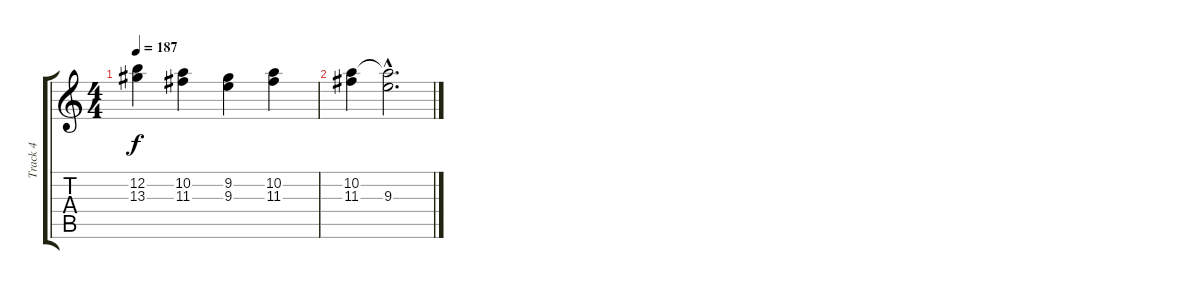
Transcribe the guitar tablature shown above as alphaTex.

\track ("Track 4" "Track 4") {instrument acousticguitarsteel}
\staff {score tabs}
\tuning (E4 B3 G3 D3 A2 E2) {hide}
\ts (4 4)
\tempo 187
\clef g2
\ks c
(12.2 13.3).4{dy f} (10.2 11.3).4 (9.2 9.3).4 (10.2 11.3).4 |
(10.2 11.3).4 (10.2{hac t} 9.3{hac}).2{d}
